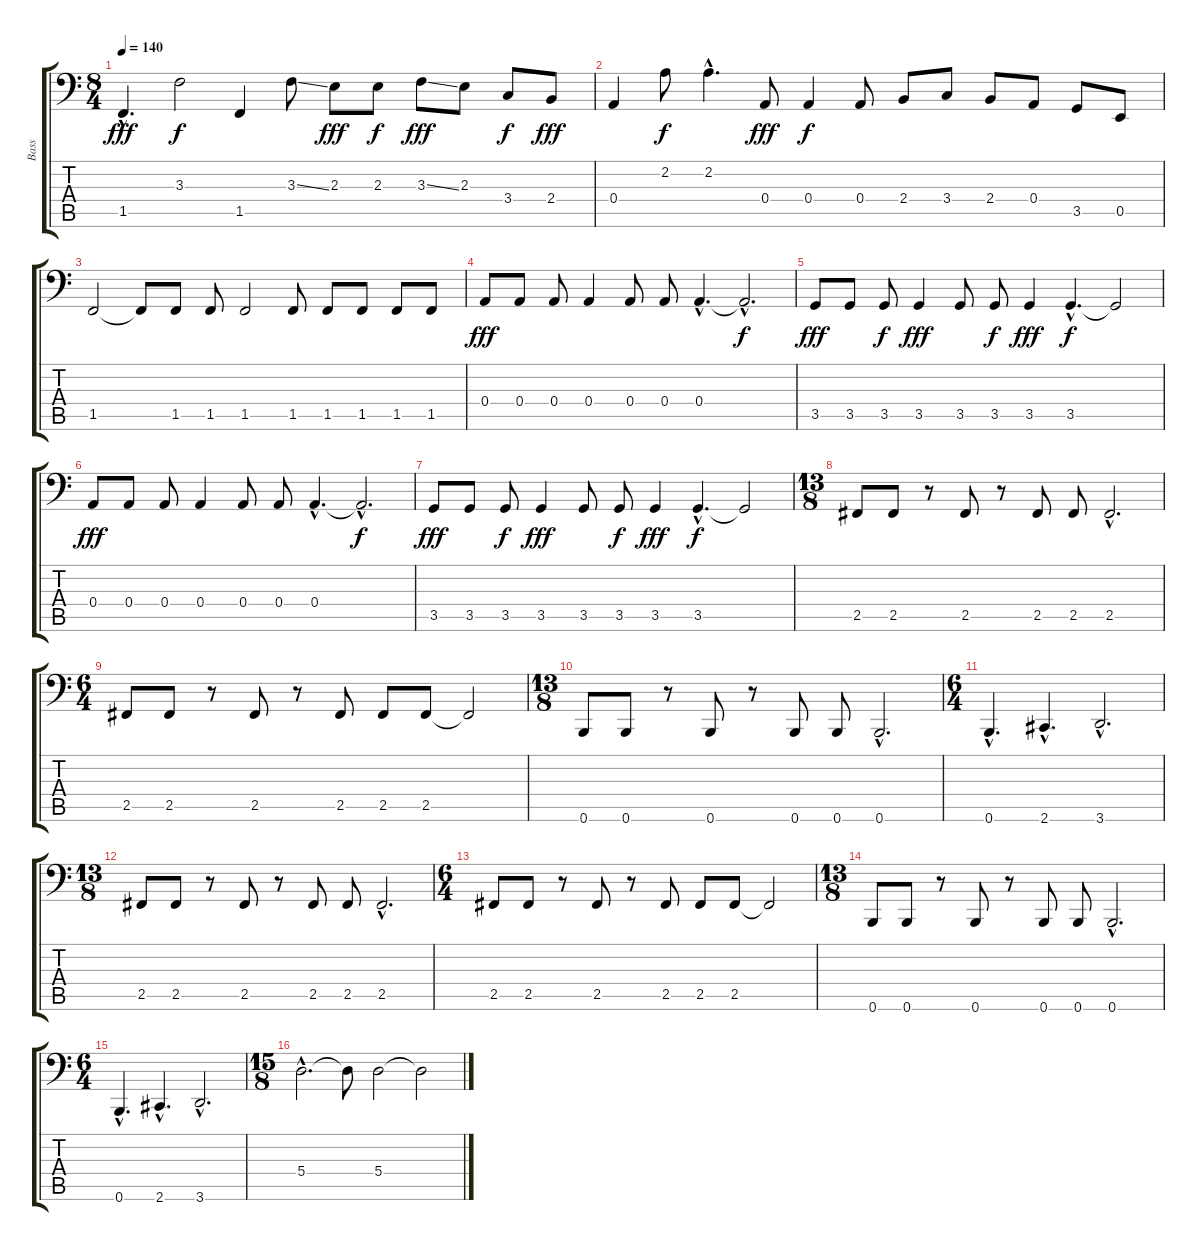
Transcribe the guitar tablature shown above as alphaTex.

\track ("Bass" "Bass") {instrument electricbassfinger}
\staff {score tabs}
\tuning (C3 G2 D2 A1 E1 B0) {hide}
\ts (8 4)
\tempo 140
\clef f4
\ks c
1.5{hac}.4{d dy fff} 3.3.2{dy f} 1.5.4 3.3{ss}.8 2.3.8{dy fff} 2.3.8{dy f} 3.3{ss}.8{dy fff} 2.3.8 3.4.8{dy f} 2.4.8{dy fff} |
0.4.4 2.2.8{dy f} 2.2{hac}.4{d} 0.4.8{dy fff} 0.4.4{dy f} 0.4.8 2.4.8 3.4.8 2.4.8 0.4.8 3.5.8 0.5.8 |
1.5.2 1.5{t}.8 1.5.8 1.5.8 1.5.2 1.5.8 1.5.8 1.5.8 1.5.8 1.5.8 |
0.4.8{dy fff} 0.4.8 0.4.8 0.4.4 0.4.8 0.4.8 0.4{hac}.4{d} 0.4{hac t}.2{d dy f} |
3.5.8{dy fff} 3.5.8 3.5.8{dy f} 3.5.4{dy fff} 3.5.8 3.5.8{dy f} 3.5.4{dy fff} 3.5{hac}.4{d dy f} 3.5{t}.2 |
0.4.8{dy fff} 0.4.8 0.4.8 0.4.4 0.4.8 0.4.8 0.4{hac}.4{d} 0.4{hac t}.2{d dy f} |
3.5.8{dy fff} 3.5.8 3.5.8{dy f} 3.5.4{dy fff} 3.5.8 3.5.8{dy f} 3.5.4{dy fff} 3.5{hac}.4{d dy f} 3.5{t}.2 |
\ts (13 8)
2.5.8 2.5.8 r.8 2.5.8 r.8 2.5.8 2.5.8 2.5{hac}.2{d} |
\ts (6 4)
2.5.8 2.5.8 r.8 2.5.8 r.8 2.5.8 2.5.8 2.5.8 2.5{t}.2 |
\ts (13 8)
0.6.8 0.6.8 r.8 0.6.8 r.8 0.6.8 0.6.8 0.6{hac}.2{d} |
\ts (6 4)
0.6{hac}.4{d} 2.6{hac}.4{d} 3.6{hac}.2{d} |
\ts (13 8)
2.5.8 2.5.8 r.8 2.5.8 r.8 2.5.8 2.5.8 2.5{hac}.2{d} |
\ts (6 4)
2.5.8 2.5.8 r.8 2.5.8 r.8 2.5.8 2.5.8 2.5.8 2.5{t}.2 |
\ts (13 8)
0.6.8 0.6.8 r.8 0.6.8 r.8 0.6.8 0.6.8 0.6{hac}.2{d} |
\ts (6 4)
0.6{hac}.4{d} 2.6{hac}.4{d} 3.6{hac}.2{d} |
\ts (15 8)
5.4{hac}.2{d} 5.4{t}.8 5.4.2 5.4{t}.2
